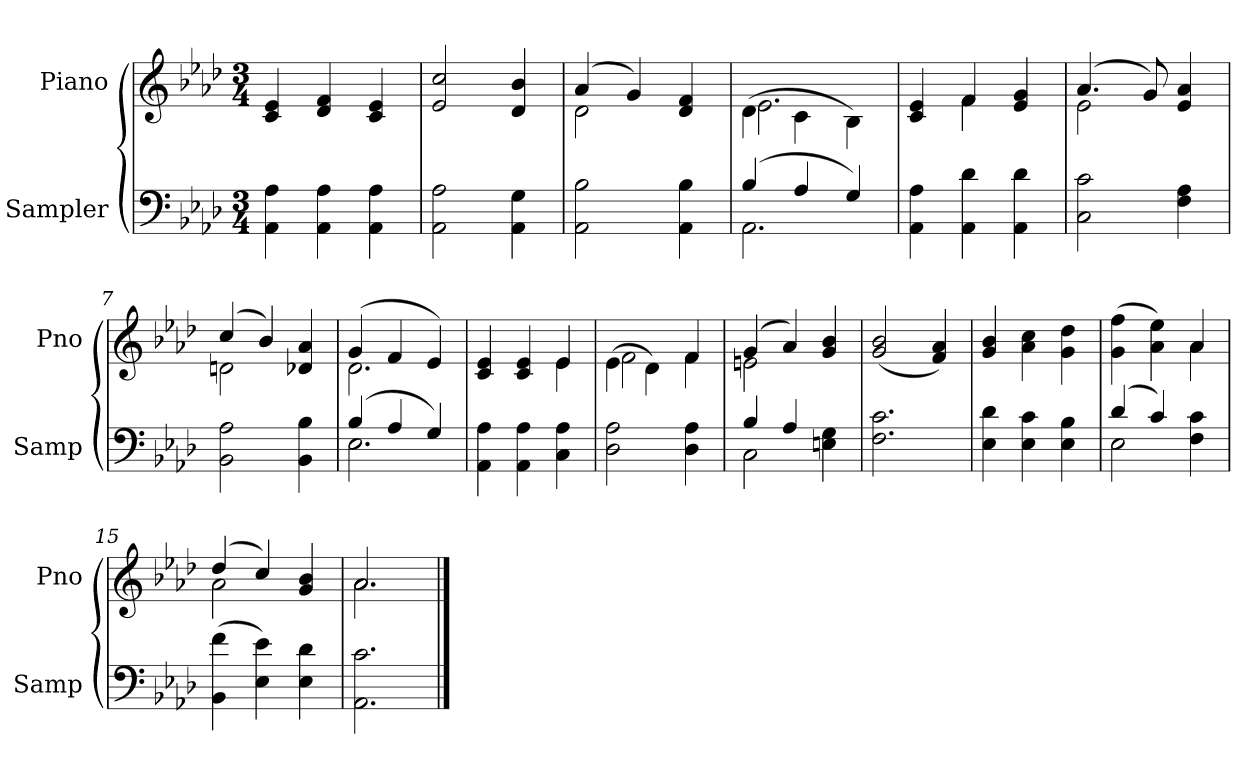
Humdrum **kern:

**kern	**kern
*part2	*part1
*staff2	*staff1
*I"Sampler	*I"Piano
*I'Samp	*I'Pno
*clefF4	*clefG2
*k[b-e-a-d-]	*k[b-e-a-d-]
*A-:	*A-:
*M3/4	*M3/4
=1	=1
4AA- 4A-	4c 4e-
4AA- 4A-	4d- 4f
4AA- 4A-	4c 4e-
=2	=2
2AA- 2A-	2e- 2cc
4AA- 4G	4d- 4b-
=3	=3
*	*^
2AA- 2B-	(4a-/	2d-
.	4g/)	.
4AA- 4B-	4d- 4f	4ryy
=4	=4	=4
*^	*	*
(4B-/	2.AA-	(4d-\	2.e-
4A-/	.	4c\	.
4G/)	.	4B-\)	.
*v	*v	*	*
=5	=5	=5
4AA- 4A-	4c 4e-	4ryy
4AA- 4d-	4f/	4f
4AA- 4d-	4e- 4g	4ryy
=6	=6	=6
2C 2c	(4.a-/	2e-
.	8g/)	.
4F 4A-	4e- 4a-	4ryy
=7	=7	=7
2BB- 2A-	(4cc/	2dn
.	4b-/)	.
4BB- 4B-	4d- 4a-	4ryy
=8	=8	=8
*^	*	*
(4B-/	2.E-	(4g/	2.d-
4A-/	.	4f/	.
4G/)	.	4e-/)	.
*v	*v	*	*
=9	=9	=9
4AA- 4A-	4c 4e-	2ryy
4AA- 4A-	4c 4e-	.
4C 4A-	4e-/	4e-
=10	=10	=10
2D- 2A-	(4e-\	2f
.	4d-\)	.
4D- 4A-	4f/	4f
=11	=11	=11
*^	*	*
4B-/	2C	(4g/	2en
4A-/	.	4a-/)	.
4En 4G	4ryy	4g 4b-	4ryy
*v	*v	*	*
*	*v	*v
=12	=12
2.F 2.c	(2g 2b-
.	4f 4a-)
=13	=13
4E- 4d-	4g 4b-
4E- 4c	4a- 4cc
4E- 4B-	4g 4dd-
=14	=14
*^	*^
(4d-/	2E-	(4g 4ff	2ryy
4c/)	.	4a- 4ee-)	.
4F 4c	4ryy	4a-/	4a-
*v	*v	*	*
=15	=15	=15
(4BB- 4f	(4dd-/	2a-
4E- 4e-)	4cc/)	.
4E- 4d-	4g 4b-	4ryy
=16	=16	=16
2.AA- 2.c	2.a-/	2.a-
*	*v	*v
==	==
*-	*-
